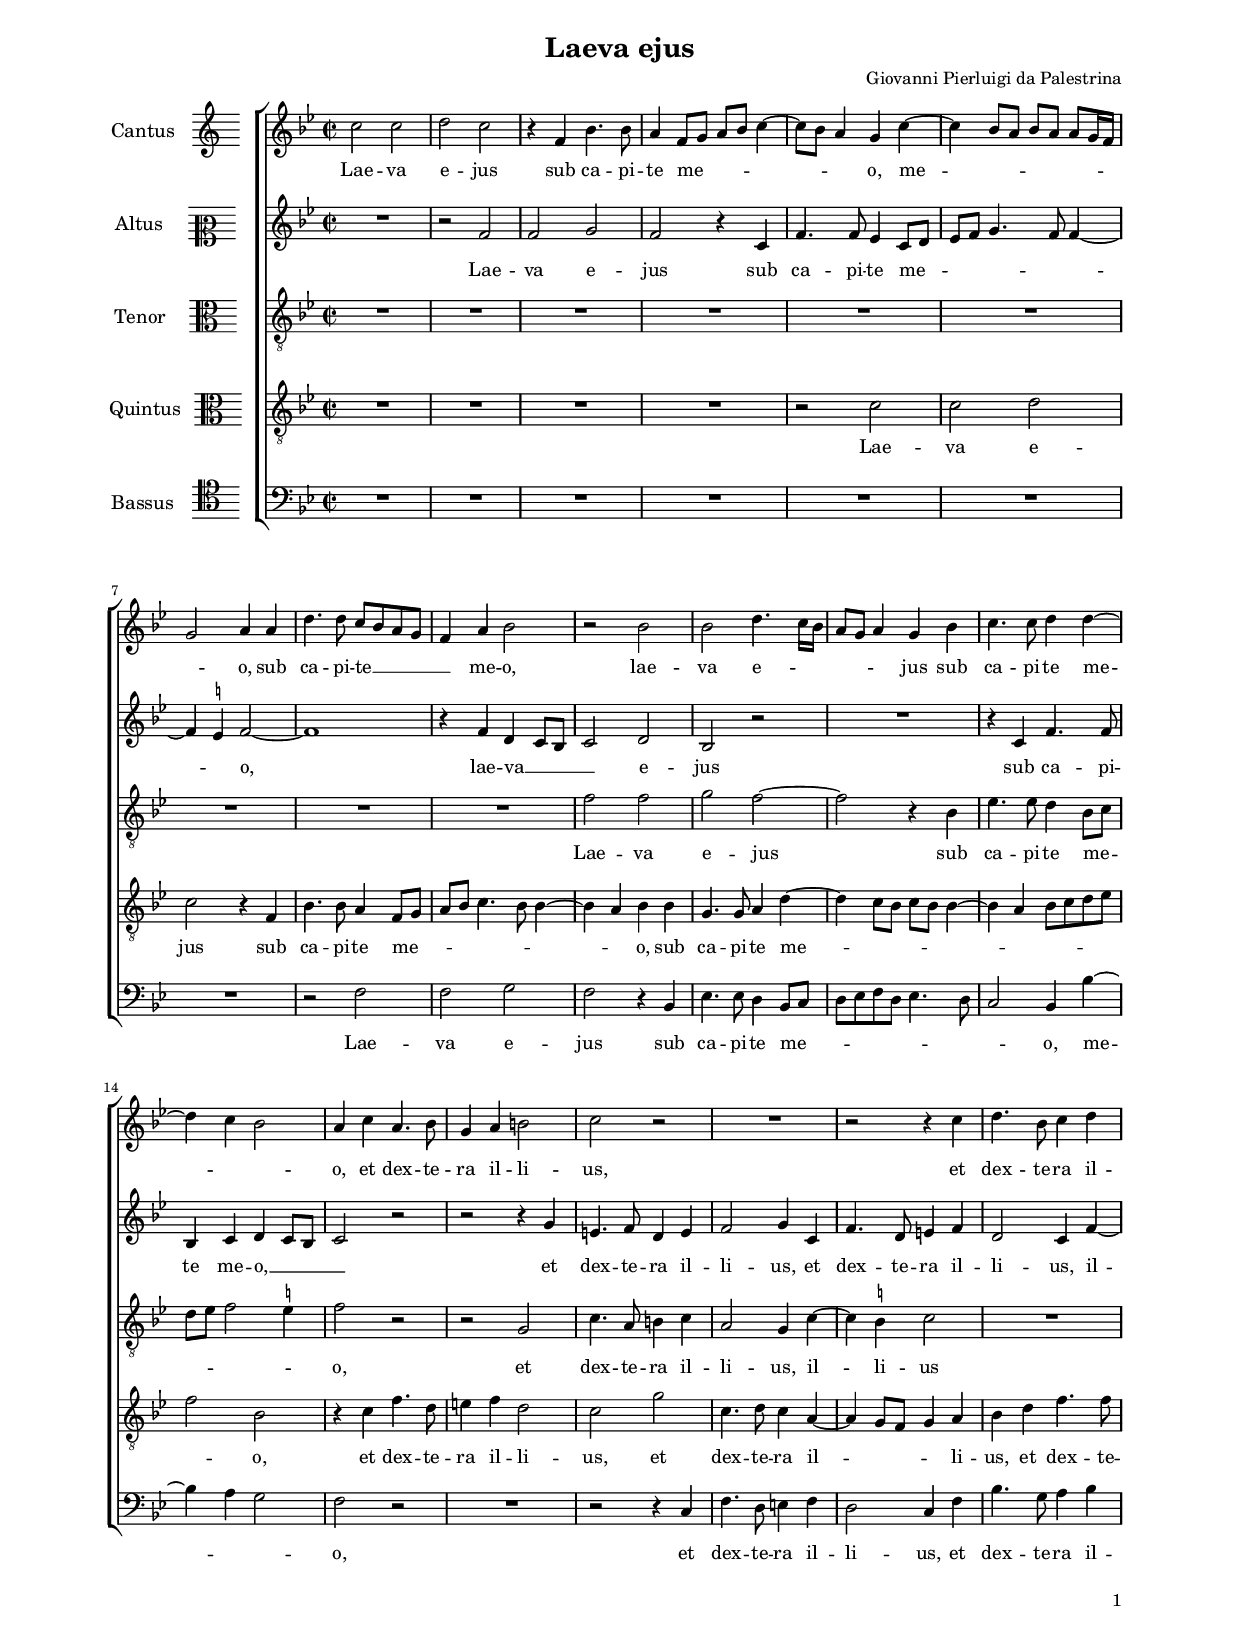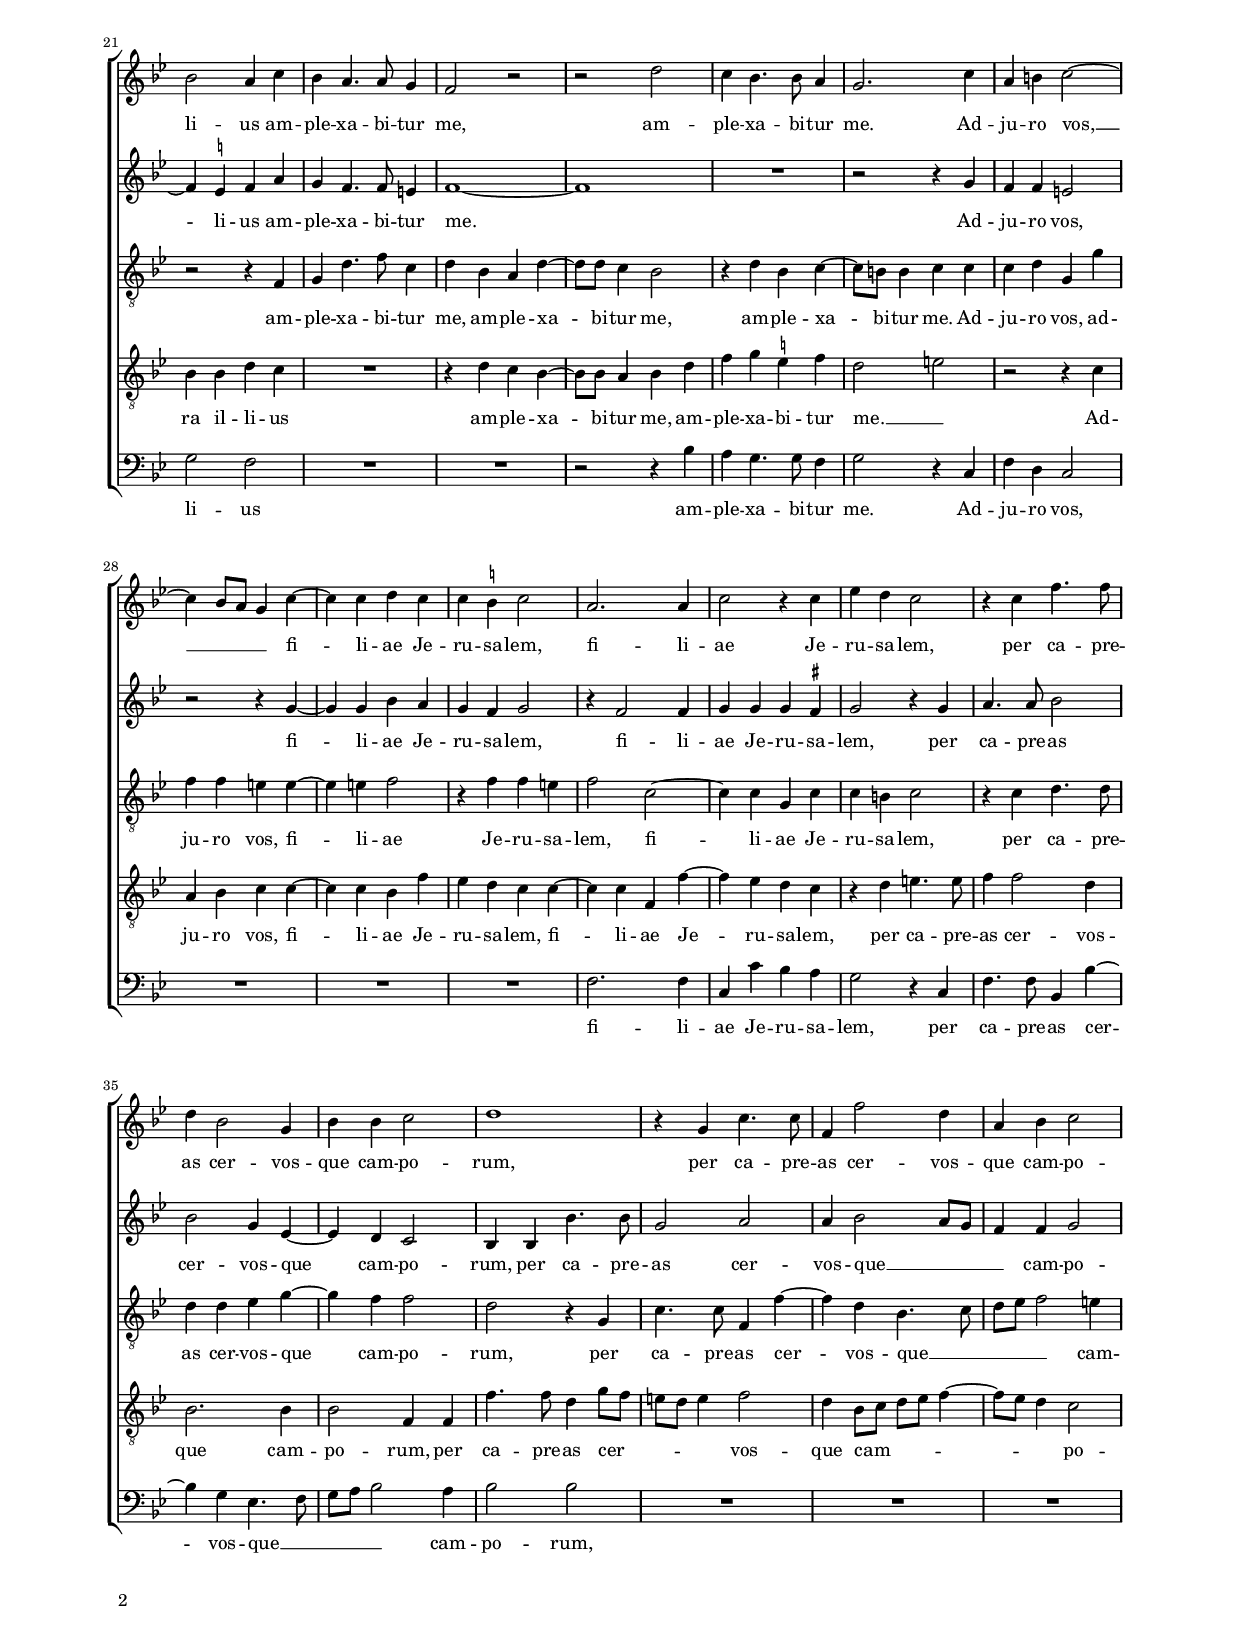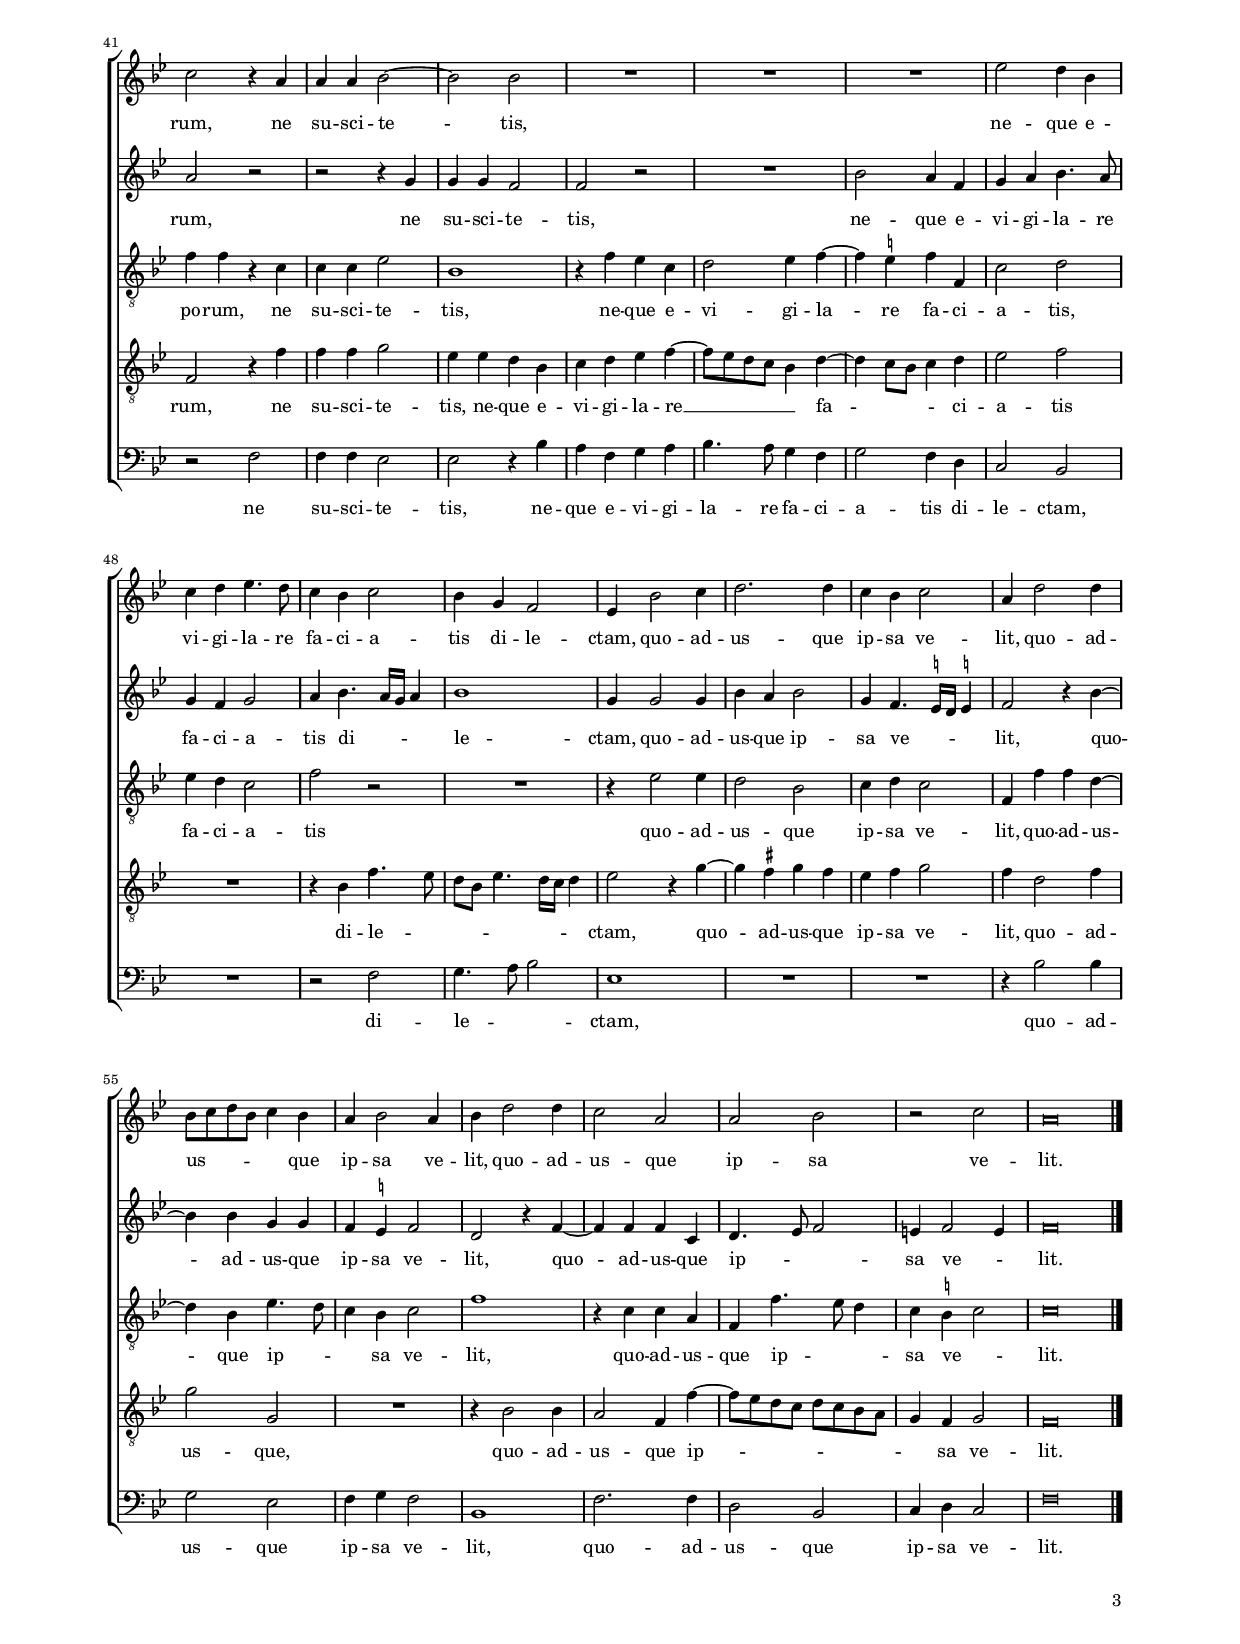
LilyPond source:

\header
{
  title="Laeva ejus"
  composer="Giovanni Pierluigi da Palestrina"
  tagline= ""
}

\version "2.18.2"
\language deutsch
#(set-global-staff-size 15)
% #(set-default-paper-size "letter")
#(ly:set-option 'point-and-click #f)


\paper
	{
	top-margin = 1.8 \cm
	bottom-margin = 1.2 \cm
	left-margin = 2 \cm
	right-margin = 2 \cm
	ragged-bottom = ##f
	ragged-last-bottom = ##f
	print-page-number = ##f
	system-system-spacing = #'((basic-distance . 16) (minimum-distance . 14) (padding . 5) (strechability . 150))
        oddFooterMarkup=\markup   \fill-line { "" \fromproperty #'page:page-number-string }
        evenFooterMarkup=\markup  \fill-line { \fromproperty #'page:page-number-string "" }
        last-bottom-spacing = #'((basic-distance . 12) (minimum-distance . 7) (padding . 4))
	systems-per-page = 3
        page-count = 3
%	min-systems-per-page = 3
	markup-system-spacing #'basic-distance = #12
%	print-all-headers = ##t
%	print-first-page-number = ##t
%	first-page-number = 1
	}

	
global = {
	\key c \major
	\time 2/2
        \set Score.tempoHideNote = ##t
        \tempo 4 = 95
        \skip 1*60
        \set Score.measureLength = #(ly:make-moment 2/1)
        \skip 1*2 \bar "|."
	}

	ficta = { \once \set suggestAccidentals = ##t }

	forget = #(define-music-function (parser location music) (ly:music?) #{
		\accidentalStyle forget
		$music
		\accidentalStyle default
		#})

	m = \melisma
	me = \melismaEnd
%	\mark \markup { \fontsize #-3 \note  #"2" #1 = \fontsize #-3 \note #"2." #1 }



incipitcantus = \markup { \score {
	{
	\set Staff.instrumentName = \markup { \fontsize #1 "Cantus" }
	\key c \major
	\clef violin
	s4 \bar ""
	}
	\layout  {
	raggedright = ##t
	indent = 1.6 \cm
	line-width = 2.4\cm
	\context { \Staff \remove Time_signature_engraver }
	\override Staff.Clef.Y-extent = #'(0 . 0)
	}} \hspace #1 }

      
incipitaltus = \markup { \score {
	{
	\set Staff.instrumentName = \markup { \fontsize #1 "Altus" }
	\key c \major
	\clef mezzosoprano
	s4 \bar ""
	}
	\layout  {
	raggedright = ##t
	indent = 1.6 \cm
	line-width = 2.4\cm
	\context { \Staff \remove Time_signature_engraver }
	\override Staff.Clef.Y-extent = #'(0 . 0)
	}} \hspace #1 }


incipittenor = \markup { \score {
	{
	\set Staff.instrumentName = \markup { \fontsize #1 "Tenor" }
	\key c \major
	\clef alto
	s4 \bar ""
	}
	\layout  {
	raggedright = ##t
	indent = 1.6 \cm
	line-width = 2.4\cm
	\context { \Staff \remove Time_signature_engraver }
	\override Staff.Clef.Y-extent = #'(0 . 0)
	}} \hspace #1 }
      
      
incipitquintus = \markup { \score {
	{
	\set Staff.instrumentName = \markup { \fontsize #1 "Quintus" }
	\key c \major
	\clef alto
	s4 \bar ""
	}
	\layout  {
	raggedright = ##t
	indent = 1.6 \cm
	line-width = 2.4\cm
	\context { \Staff \remove Time_signature_engraver }
	\override Staff.Clef.Y-extent = #'(0 . 0)
	}} \hspace #1 }
      
      
incipitbassus = \markup { \score {
	{
	\set Staff.instrumentName = \markup { \fontsize #1 "Bassus" }
	\key c \major
	\clef tenor
	s4 \bar ""
	}
	\layout  {
	raggedright = ##t
	indent = 1.6 \cm
	line-width = 2.4\cm
	\context { \Staff \remove Time_signature_engraver }
	\override Staff.Clef.Y-extent = #'(0 . 0)
	}} \hspace #1 }


cantus =  \relative c''
	{
	d2 d
	e2 d
	r4 g, c4. c8
	h4 g8 a h c d4~
%5
        d8 c h4 a d~ |	
	d4 c8 h c h h[ a16 g]
	a2 h4 h
	e4. e8 d8 c h a
	g4 h c2
%10
	r2 c |
	c2 e4. d16 c
	h8 a h4 a c
	d4. d8 e4 e~
	e4 d c2
%15
	h4 d h4. c8 |
	a4 h cis2
	d2 r
	R1
	r2 r4 d
%20
	e4. c8 d4 e |
	c2 h4 d
	c4 h4. h8 a4
	g2 r
	r2 e'
%25
	d4 c4. c8 h4 |
	a2. d4
	h4 cis d2~
	d4 c8 h a4 d~
	d4 d e d
%30
	d4 \ficta cis d2 |
	h2. h4
	d2 r4 d
	f4 e d2
	r4 d g4. g8
%35
	e4 c2 a4 |
	c4 c d2
	e1
	r4 a, d4. d8
	g,4 g'2 e4
%40
	h4 c d2 |
	d2 r4 h
	h4 h c2~
	c2 c
	R1
%45
	R1 |
	R1
	f2 e4 c
	d4 e f4. e8
	d4 c d2
%50
	c4 a g2 |
	f4 c'2 d4
	e2. e4
	d4 c d2
	h4 e2 e4
%55
	c8 d e c d4 c |
	h4 c2 h4
	c4 e2 e4
	d2 h
	h2 c
%60
	r2 d |
	h\breve |
	}


altus =  \relative c'
        {
	R1
	r2 g'
	g2 a
	g2 r4 d
%5
	g4. g8 f4 d8 e |
	f8 g a4. g8 g4~
	g4 \ficta fis g2~
	g1
	r4 g e d8 c
%10
	d2 e |
	c2 r
	R1
	r4 d g4. g8
	c,4 d e d8 c
%15
	d2 r |
	r2 r4 a'
	fis4. g8 e4 fis
	g2 a4 d,
	g4. e8 fis4 g |
%20
        e2 d4 g~
	g4 \ficta fis g h
	a4 g4. g8 fis4
	g1~
	g1 |
%25
        R1
	r2 r4 a
	g4 g fis2
	r2 r4 a~
	a4 a c h |
%30
        a4 g a2
	r4 g2 g4
	a4 a a \ficta gis
	a2 r4 a
	h4. h8 c2 |
%35
        c2 a4 f~
	f4 e d2
	c4 c c'4. c8
	a2 h
	h4 c2 h8 a |
%40
        g4 g a2
	h2 r
	r2 r4 a
	a4 a g2
	g2 r |
%45
        R1
	c2 h4 g
	a4 h c4. h8
	a4 g a2
	h4 c4. h16 a h4 |
%50
        c1
	a4 a2 a4
	c4 h c2
	a4 g4. \ficta fis16 e \ficta fis!4
	g2 r4 c~ |
%55
        c4 c a a
	g4 \ficta fis g2
	e2 r4 g~
	g4 g g d
	e4. f8 g2
%60	
	fis4 g2 fis4 |
	g\breve |
	}


tenor =  \relative c'
	{
	R1
	R1
	R1
	R1
%5
	R1 |
	R1
	R1
	R1
	R1
%10
	g'2 g |
	a2 g~
	g2 r4 c,
	f4. f8 e4 c8 d
	e8 f g2 \ficta fis4
%15
	g2 r |
	r2 a,
	d4. h8 cis4 d
	h2 a4 d~
	d4 \ficta cis d2
%20
	R1 |
	r2 r4 g,
	a4 e'4. g8 d4
	e4 c h e~
	e8 e d4 c2
%25
	r4 e c d~ |
	d8 cis cis4 d d
	d4 e a, a'
	g4 g fis fis~
	fis4 fis g2
%30
	r4 g g fis |
	g2 d~
	d4 d a d
	d4 cis d2
	r4 d e4. e8
%35
	e4 e f a~ |
	a4 g g2
	e2 r4 a,
	d4. d8 g,4 g'~
	g4 e c4. d8
%40
	e8 f g2 fis4 |
	g4 g r d
	d4 d f2
	c1
	r4 g' f d
%45
	e2 f4 g~ |
	g4 \ficta fis g g,
	d'2 e
	f4 e d2
	g2 r
%50
	R1 |
	r4 f2 f4
	e2 c
	d4 e d2
	g,4 g' g e~
%55
	e4 c f4. e8 |
	d4 c d2
	g1
	r4 d d h
	g4 g'4. f8 e4
%60
	d4 \ficta cis d2 |
	d\breve |
	}


quintus  =  \relative c'
	{
	R1
	R1
	R1
	R1
%5
	r2 d |
	d2 e
	d2 r4 g,
	c4. c8 h4 g8 a
	h8 c d4. c8 c4~
%10
	c4 h c c |
	a4. a8 h4 e~
	e4 d8 c d c c4~
	c4 h c8 d e f
	g2 c,
%15
	r4 d g4. e8 |
	fis4 g e2
	d2 a'
	d,4. e8 d4 h~
	h4 a8 g a4 h
%20
	c4 e g4. g8 |
	c,4 c e d
	R1
	r4 e d c~
	c8 c h4 c e
%25
	g4 a \ficta fis g |
	e2 fis
	r2 r4 d
	h4 c d d~
	d4 d c g'
%30
	f4 e d d~ |
	d4 d g, g'~
	g4 f e d
	r4 e fis4. fis8
	g4 g2 e4
%35
	c2. c4 |
	c2 g4 g
	g'4. g8 e4 a8 g
	fis8 e fis4 g2
	e4 c8 d e f g4~
%40
	g8 f e4 d2 |
	g,2 r4 g'
	g4 g a2
	f4 f e c
	d4 e f g~
%45
	g8 f e d c4 e~ |
	e4 d8 c d4 e
	f2 g
	R1
	r4 c, g'4. f8
%50
	e8 c f4. e16 d e4 |
	f2 r4 a~
	a4 \ficta gis a \forget g
	f4 g a2
	g4 e2 g4
%55
	a2 a, |
	R1
	r4 c2 c4
	h2 g4 g'~
	g8 f e d e d c h
%60
        a4 g a2 |
	g\breve |
	}


bassus  =  \relative c
	{
	R1
	R1
	R1
	R1
%5
	R1 |
	R1
	R1
	r2 g'
	g2 a
%10
	g2 r4 c, |
	f4. f8 e4 c8 d
	e8 f g e f4. e8
	d2 c4 c'~
	c4 h a2
%15
	g2 r |
	R1
	r2 r4 d
	g4. e8 fis4 g
	e2 d4 g
%20
	c4. a8 h4 c |
	a2 g
	R1
	R1
	r2 r4 c
%25
	h4 a4. a8 g4 |
	a2 r4 d,
	g4 e d2
	R1
	R1
%30
	R1 |
	g2. g4
	d4 d' c h
	a2 r4 d,
	g4. g8 c,4 c'~
%35
	c4 a f4. g8 |
	a8 h c2 h4
	c2 c
	R1
	R1
%40
	R1 |
	r2 g
	g4 g f2
	f2 r4 c'
	h4 g a h
%45
	c4. h8 a4 g |
	a2 g4 e
	d2 c
	R1
	r2 g'
%50
	a4. h8 c2 |
	f,1
	R1
	R1
	r4 c'2 c4
%55
	a2 f |
	g4 a g2
	c,1
	g'2. g4
	e2 c
%60
        d4 e d2 |
	g\breve |
	}


lyricscantus = \lyricmode {
	Lae -- va e -- jus sub ca -- pi -- te me -- _ _ _ _ _ _ o,
        me -- _ _ _ _ _ _ _ _ o,
        sub ca -- pi -- te __ _ _ _ _ me -- o,
        lae -- va e -- _ _ _ _ _ jus sub ca -- pi -- te me -- _ _ o,
        et dex -- te -- ra il -- li -- us,
        et dex -- te -- ra il -- li -- us
        am -- ple -- xa -- bi -- tur me,
        am -- ple -- xa -- bi -- tur me.
        Ad -- ju -- ro vos, __ _ _ _
        fi -- li -- ae Je -- ru -- sa -- lem,
        fi -- li -- ae Je -- ru -- sa -- lem,
        per ca -- pre -- as cer -- vos -- que cam -- po -- rum,
        per ca -- pre -- as cer -- vos -- que cam -- po -- rum,
        ne su -- sci -- te -- tis,
        ne -- que e -- vi -- gi -- la -- re fa -- ci -- a -- tis
        di -- le -- ctam,
        quo -- ad -- us -- que ip -- sa ve -- lit,
        quo -- ad -- us -- _ _ _ _ que ip -- sa ve -- lit,
        quo -- ad -- us -- que ip -- sa ve -- lit.
	}


lyricsaltus = \lyricmode {
	Lae -- va e -- jus sub ca -- pi -- te me -- _ _ _ _ _ _ _ o,
        lae -- va __ _ _ _ e -- jus sub ca -- pi -- te me -- o, __ _ _ _
        et dex -- te -- ra il -- li -- us,
        et dex -- te -- ra il -- li -- us,
        il -- li -- us
        am -- ple -- xa -- bi -- tur me.
        Ad -- ju -- ro vos,
        fi -- li -- ae Je -- ru -- sa -- lem,
        fi -- li -- ae Je -- ru -- sa -- lem,
        per ca -- pre -- as cer -- vos -- que cam -- po -- rum,
        per ca -- pre -- as cer -- vos -- que __ _ _ _ cam -- po -- rum,
        ne su -- sci -- te -- tis,
        ne -- que e -- vi -- gi -- la -- re fa -- ci -- a -- tis
        di -- _ _ _ le -- ctam,
        quo -- ad -- us -- que ip -- sa ve -- _ _ _ lit,
        quo -- ad -- us -- que ip -- sa ve -- lit,
        quo -- ad -- us -- que ip -- _ _ sa ve -- _ lit.
	}


lyricstenor = \lyricmode {
	Lae -- va e -- jus sub ca -- pi -- te me -- _ _ _ _ _ o,
        et dex -- te -- ra il -- li -- us,
        il -- li -- us
        am -- ple -- xa -- bi -- tur me,
        am -- ple -- xa -- bi -- tur me,
        am -- ple -- xa -- bi -- tur me.
        Ad -- ju -- ro vos,
        ad -- ju -- ro vos,
        fi -- li -- ae Je -- ru -- sa -- lem,
        fi -- li -- ae Je -- ru -- sa -- lem,
        per ca -- pre -- as cer -- vos -- que cam -- po -- rum,
        per ca -- pre -- as cer -- vos -- que __ _ _ _ _ cam -- po -- rum,
        ne su -- sci -- te -- tis,
        ne -- que e -- vi -- gi -- la -- re fa -- ci -- a -- tis,
        fa -- ci -- a -- tis
        quo -- ad -- us -- que ip -- sa ve -- lit,
        quo -- ad -- us -- que ip -- _ _ sa ve -- lit,
        quo -- ad -- us -- que ip -- _ _ sa ve -- _ lit.
	}


lyricsquintus = \lyricmode {
	Lae -- va e -- jus sub ca -- pi -- te me -- _ _ _ _ _ _ _ o,
        sub ca -- pi -- te me -- _ _ _ _ _ _ _ _ _ _ _ o,
        et dex -- te -- ra il -- li -- us,
        et dex -- te -- ra il -- _ _ _ li -- us,
        et dex -- te -- ra il -- li -- us
        am -- ple -- xa -- bi -- tur me,
        am -- ple -- xa -- bi -- tur me. __ _
        Ad -- ju -- ro vos,
        fi -- li -- ae Je -- ru -- sa -- lem,
        fi -- li -- ae Je -- ru -- sa -- lem,
        per ca -- pre -- as cer -- vos -- que cam -- po -- rum,
        per ca -- pre -- as cer -- _ _ _ _ vos -- que cam -- _ _ _ _ _ _ po -- rum,
        ne su -- sci -- te -- tis,
        ne -- que e -- vi -- gi -- la -- re __ _ _ _ _ fa -- _ _ _ ci -- a -- tis
        di -- le -- _ _ _ _ _ _ _ ctam,
        quo -- ad -- us -- que ip -- sa ve -- lit,
        quo -- ad -- us -- que,
        quo -- ad -- us -- que ip -- _ _ _ _ _ _ _ _ sa ve -- lit.
	}


lyricsbassus = \lyricmode {
	Lae -- va e -- jus sub ca -- pi -- te me -- _ _ _ _ _ _ _ _ o,
        me -- _ _ o,
        et dex -- te -- ra il -- li -- us,
        et dex -- te -- ra il -- li -- us
        am -- ple -- xa -- bi -- tur me.
        Ad -- ju -- ro vos,
        fi -- li -- ae Je -- ru -- sa -- lem,
        per ca -- pre -- as cer -- vos -- que __ _ _ _ _ cam -- po -- rum,
        ne su -- sci -- te -- tis,
        ne -- que e -- vi -- gi -- la -- re fa -- ci -- a -- tis
        di -- le -- ctam,
        di -- le -- _ _ ctam,
        quo -- ad -- us -- que ip -- sa ve -- lit,
        quo -- ad -- us -- que ip -- sa ve -- lit.
	}


\score
{  
        \transpose c b, {
	\new ChoirStaff \with { \override StaffGrouper.staff-staff-spacing.basic-distance = #12 }
	<<

	\new Staff << \global
	\new Voice="v1" {
		\set Staff.instrumentName=\incipitcantus
%		\set Staff.instrumentName= "S"
		\set Staff.midiInstrument = "reed organ"
		\clef violin
		\cantus }
	\new Lyrics \lyricsto "v1" {\lyricscantus }
	>>


	\new Staff << \global
	\new Voice="v2" {
		\set Staff.instrumentName=\incipitaltus
%		\set Staff.instrumentName= "A"
		\set Staff.midiInstrument = "reed organ"
                \clef violin % "G_8"
		\altus}
	\new Lyrics \lyricsto "v2" {\lyricsaltus }
	>>


	\new Staff << \global
	\new Voice="v3" {
		\set Staff.instrumentName=\incipittenor
%		\set Staff.instrumentName= "T"
		\set Staff.midiInstrument = "reed organ"
		\clef "G_8"
		\tenor }
	\new Lyrics \lyricsto "v3" {\lyricstenor }
	>>


	\new Staff << \global
	\new Voice="v5" {
		\set Staff.instrumentName=\incipitquintus
%		\set Staff.instrumentName= "Q"
		\set Staff.midiInstrument = "reed organ"
		\clef "G_8"
		\quintus}
	\new Lyrics \lyricsto "v5" {\lyricsquintus }
	>>


	\new Staff << \global
	\new Voice="v4" {
		\set Staff.instrumentName=\incipitbassus
%		\set Staff.instrumentName= "B"
		\set Staff.midiInstrument = "reed organ"
		\clef bass 
		\bassus }
	\new Lyrics \lyricsto "v4" {\lyricsbassus}
	>>

	>>
	} % transpose

	\layout
	{
	indent = 2.5\cm
	\context { \Lyrics \override VerticalAxisGroup.nonstaff-relatedstaff-spacing.padding = #1.4 }
%	\context { \Lyrics \override LyricText.font-size = #1 }
	\context { \Staff \override TimeSignature.break-visibility = #end-of-line-invisible }
%	\context { \Staff \consists "Ambitus_engraver" }
%	\context { \Voice \override Slur.transparent = ##t }
%	\context { \Voice \override AccidentalSuggestion.avoid-slur = #'ignore }
%	\context { \Voice \override AccidentalSuggestion.outside-staff-priority = ##f }
	\context { \Score \override BarNumber.padding = #2 }
	\context { \Voice \override NoteHead.style = #'baroque }
	}

\midi
	{
    	
	}

}


% EOF
